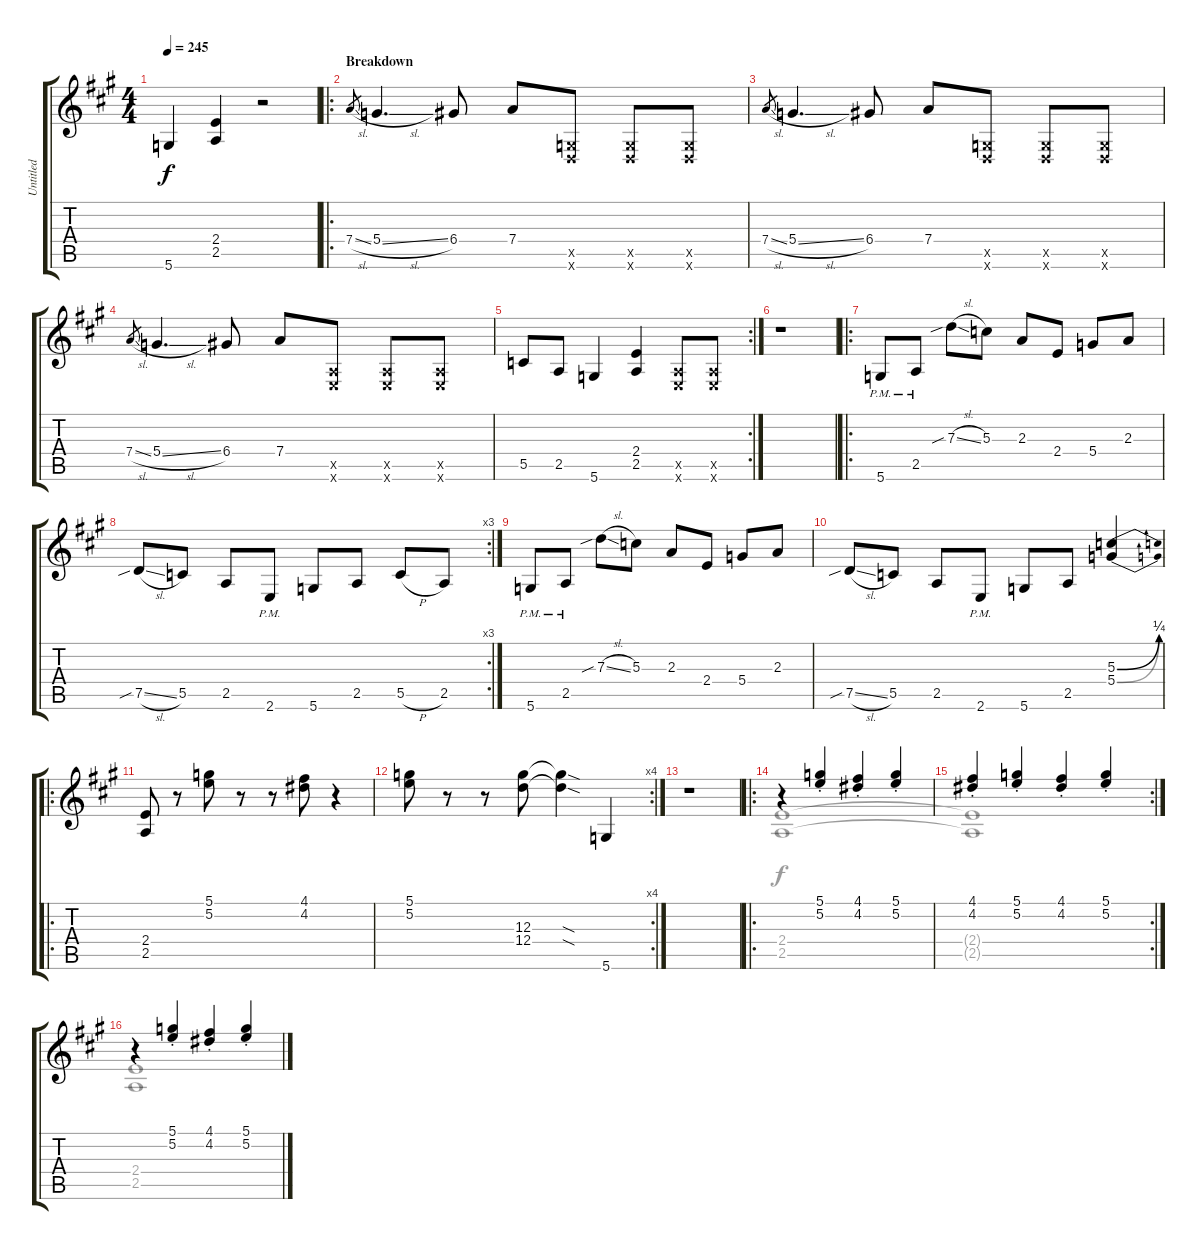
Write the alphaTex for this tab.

\track ("Untitled" "Untitled") {instrument overdrivenguitar}
\staff {score tabs}
\tuning (D4 B3 G3 D3 G2 D2) {hide}
\voice
\ts (4 4)
\tempo 245
\clef g2
\ks a
5.6.4{dy f} (2.4 2.5).4 r.2 |
\ro
\section ("" "Breakdown")
7.4{sl}.8{gr} 5.4{sl}.4{d} 6.4.8 7.4.8 (0.5{x} 0.6{x}).8 (0.5{x} 0.6{x}).8 (0.5{x} 0.6{x}).8 |
7.4{sl}.8{gr} 5.4{sl}.4{d} 6.4.8 7.4.8 (0.5{x} 0.6{x}).8 (0.5{x} 0.6{x}).8 (0.5{x} 0.6{x}).8 |
7.4{sl}.8{gr} 5.4{sl}.4{d} 6.4.8 7.4.8 (2.5{x} 2.6{x}).8 (2.5{x} 2.6{x}).8 (2.5{x} 2.6{x}).8 |
\rc 2
5.5.8 2.5.8 5.6.4 (2.4 2.5).4 (2.5{x} 2.6{x}).8 (2.5{x} 2.6{x}).8 |
r.1 |
\ro
5.6{pm}.8 2.5{pm}.8 7.3{sib sl}.8 5.3.8 2.3.8 2.4.8 5.4.8 2.3.8 |
\rc 3
7.5{sib sl}.8 5.5.8 2.5.8 2.6{pm}.8 5.6.8 2.5.8 5.5{h}.8 2.5.8 |
5.6{pm}.8 2.5{pm}.8 7.3{sib sl}.8 5.3.8 2.3.8 2.4.8 5.4.8 2.3.8 |
7.5{sib sl}.8 5.5.8 2.5.8 2.6{pm}.8 5.6.8 2.5.8 (5.3{be (bend 0 0 60 1)} 5.4{be (bend 0 0 60 1)}).4 |
\ro
(2.4 2.5).8 r.8 (5.1 5.2).8 r.8 r.8 (4.1 4.2).8 r.4 |
\rc 4
(5.1 5.2).8 r.8 r.8 (12.3 12.4).8 (12.3{sod t} 12.4{sod t}).4 5.6.4 |
r.1 |
\ro
r.4 (5.1{st} 5.2{st}).4 (4.1{st} 4.2{st}).4 (5.1{st} 5.2{st}).4 |
\rc 2
(4.1{st} 4.2{st}).4 (5.1{st} 5.2{st}).4 (4.1{st} 4.2{st}).4 (5.1{st} 5.2{st}).4 |
r.4 (5.1{st} 5.2{st}).4 (4.1{st} 4.2{st}).4 (5.1{st} 5.2{st}).4
\voice
\clef g2
\ottava regular
\simile none
\ks a
|
|
|
|
|
|
|
|
|
|
|
|
|
(2.4 2.5).1 |
(2.4{t} 2.5{t}).1 |
(2.4 2.5).1
